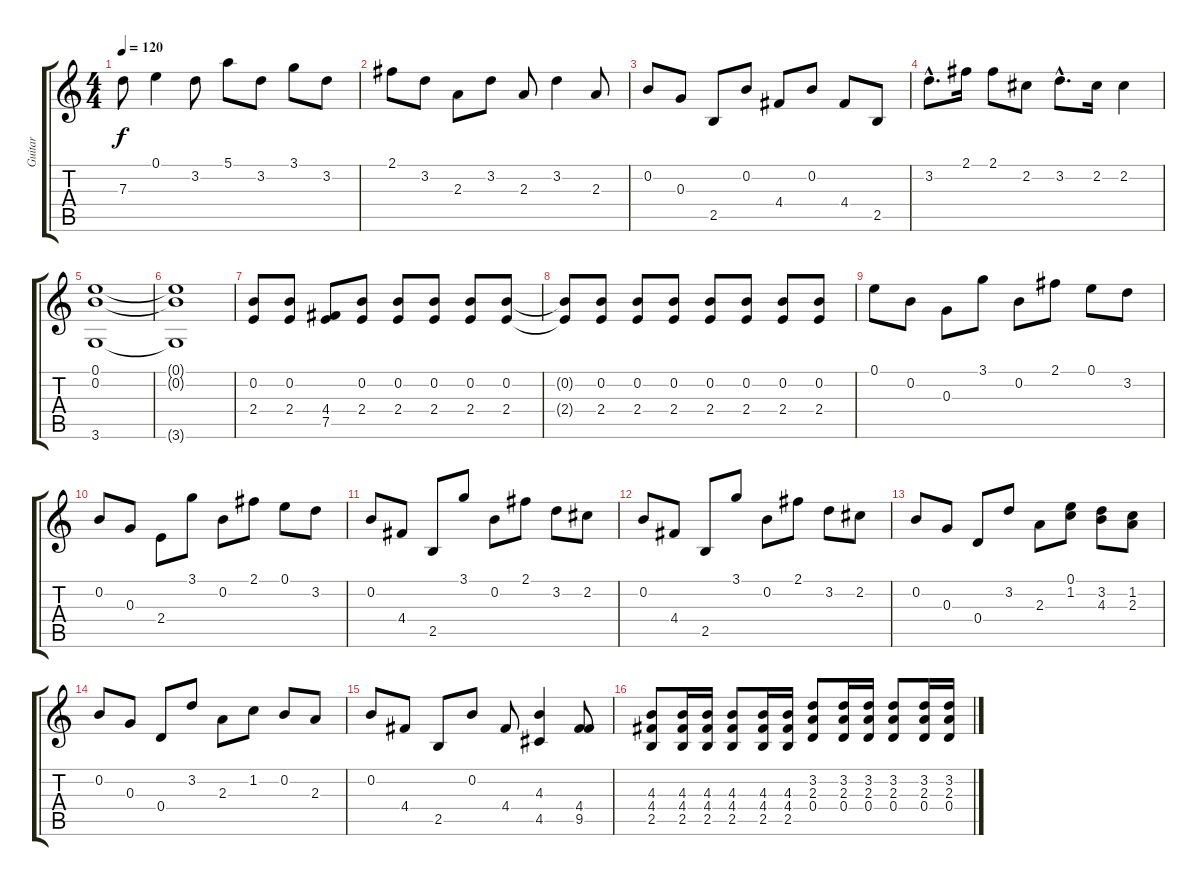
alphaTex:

\track ("Guitar" "Guitar") {instrument electricguitarclean}
\staff {score tabs}
\tuning (E4 B3 G3 D3 A2 E2) {hide}
\ts (4 4)
\tempo 120
\clef g2
\ks c
7.3.8{dy f} 0.1.4 3.2.8 5.1.8 3.2.8 3.1.8 3.2.8 |
2.1.8 3.2.8 2.3.8 3.2.8 2.3.8 3.2.4 2.3.8 |
0.2.8 0.3.8 2.5.8 0.2.8 4.4.8 0.2.8 4.4.8 2.5.8 |
3.2{hac}.8{d} 2.1.16 2.1.8 2.2.8 3.2{hac}.8{d} 2.2.16 2.2.4 |
(0.1 0.2 3.6).1 |
(0.1{t} 0.2{t} 3.6{t}).1 |
(0.2 2.4).8 (0.2 2.4).8 (4.4 7.5).8 (0.2 2.4).8 (0.2 2.4).8 (0.2 2.4).8 (0.2 2.4).8 (0.2 2.4).8 |
(0.2{t} 2.4{t}).8 (0.2 2.4).8 (0.2 2.4).8 (0.2 2.4).8 (0.2 2.4).8 (0.2 2.4).8 (0.2 2.4).8 (0.2 2.4).8 |
0.1.8 0.2.8 0.3.8 3.1.8 0.2.8 2.1.8 0.1.8 3.2.8 |
0.2.8 0.3.8 2.4.8 3.1.8 0.2.8 2.1.8 0.1.8 3.2.8 |
0.2.8 4.4.8 2.5.8 3.1.8 0.2.8 2.1.8 3.2.8 2.2.8 |
0.2.8 4.4.8 2.5.8 3.1.8 0.2.8 2.1.8 3.2.8 2.2.8 |
0.2.8 0.3.8 0.4.8 3.2.8 2.3.8 (0.1 1.2).8 (3.2 4.3).8 (1.2 2.3).8 |
0.2.8 0.3.8 0.4.8 3.2.8 2.3.8 1.2.8 0.2.8 2.3.8 |
0.2.8 4.4.8 2.5.8 0.2.8 4.4.8 (4.3 4.5).4 (4.4 9.5).8 |
(4.3 4.4 2.5).8 (4.3 4.4 2.5).16 (4.3 4.4 2.5).16 (4.3 4.4 2.5).8 (4.3 4.4 2.5).16 (4.3 4.4 2.5).16 (3.2 2.3 0.4).8 (3.2 2.3 0.4).16 (3.2 2.3 0.4).16 (3.2 2.3 0.4).8 (3.2 2.3 0.4).16 (3.2 2.3 0.4).16
